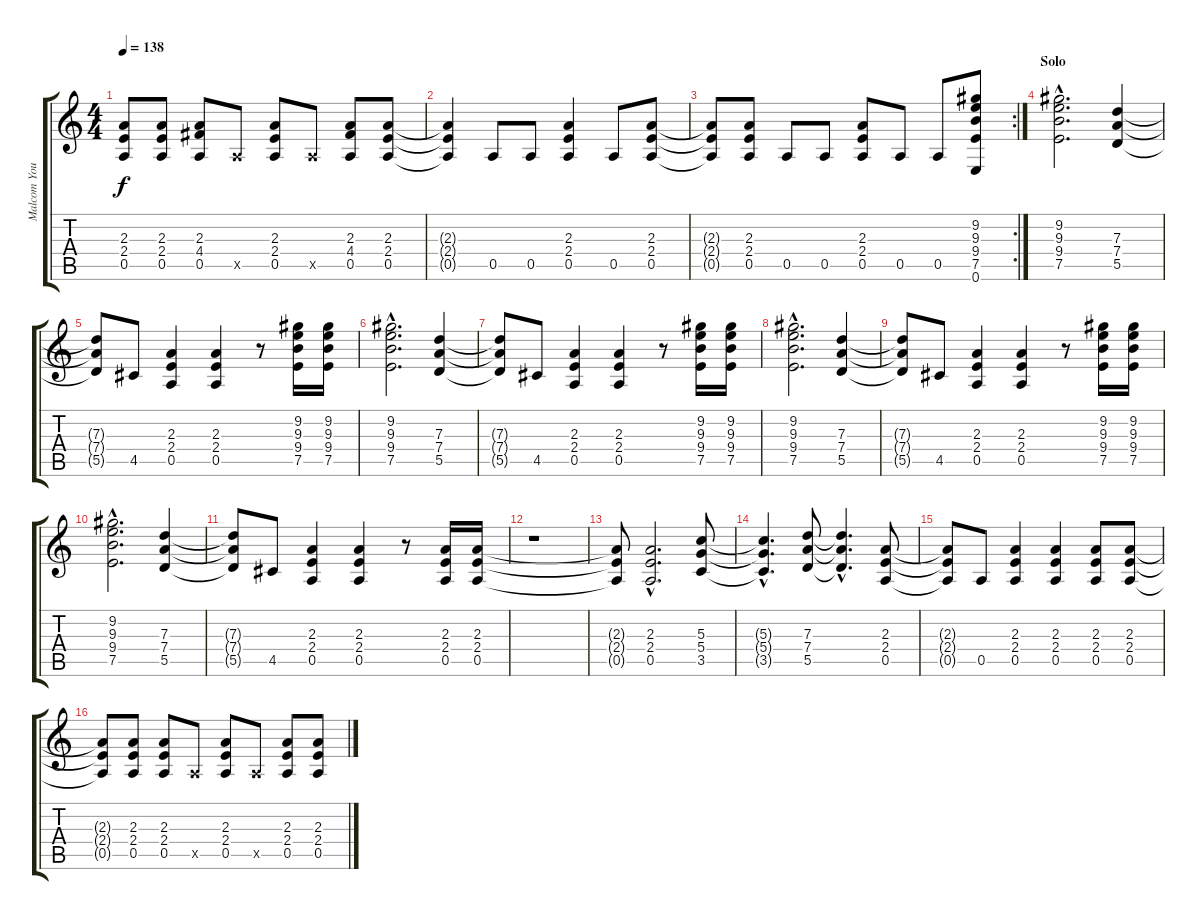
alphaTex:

\track ("Malcom Young" "Malcom You") {instrument overdrivenguitar}
\staff {score tabs}
\tuning (E4 B3 G3 D3 A2 E2) {hide}
\ts (4 4)
\tempo 138
\clef g2
\ks c
(2.3{t} 2.4{t} 0.5{t}).8{dy f} (2.3 2.4 0.5).8 (2.3 4.4 0.5).8 0.5{x}.8 (2.3 2.4 0.5).8 0.5{x}.8 (2.3 4.4 0.5).8 (2.3 2.4 0.5).8 |
(2.3{t} 2.4{t} 0.5{t}).4 0.5.8 0.5.8 (2.3 2.4 0.5).4 0.5.8 (2.3 2.4 0.5).8 |
\rc 2
(2.3{t} 2.4{t} 0.5{t}).8 (2.3 2.4 0.5).8 0.5.8 0.5.8 (2.3 2.4 0.5).8 0.5.8 0.5.8 (9.2 9.3 9.4 7.5 0.6).8 |
\section ("" "Solo")
(9.2{hac} 9.3{hac} 9.4{hac} 7.5{hac}).2{d} (7.3 7.4 5.5).4 |
(7.3{t} 7.4{t} 5.5{t}).8 4.5.8 (2.3 2.4 0.5).4 (2.3 2.4 0.5).4 r.8 (9.2 9.3 9.4 7.5).16 (9.2 9.3 9.4 7.5).16 |
(9.2{hac} 9.3{hac} 9.4{hac} 7.5{hac}).2{d} (7.3 7.4 5.5).4 |
(7.3{t} 7.4{t} 5.5{t}).8 4.5.8 (2.3 2.4 0.5).4 (2.3 2.4 0.5).4 r.8 (9.2 9.3 9.4 7.5).16 (9.2 9.3 9.4 7.5).16 |
(9.2{hac} 9.3{hac} 9.4{hac} 7.5{hac}).2{d} (7.3 7.4 5.5).4 |
(7.3{t} 7.4{t} 5.5{t}).8 4.5.8 (2.3 2.4 0.5).4 (2.3 2.4 0.5).4 r.8 (9.2 9.3 9.4 7.5).16 (9.2 9.3 9.4 7.5).16 |
(9.2{hac} 9.3{hac} 9.4{hac} 7.5{hac}).2{d} (7.3 7.4 5.5).4 |
(7.3{t} 7.4{t} 5.5{t}).8 4.5.8 (2.3 2.4 0.5).4 (2.3 2.4 0.5).4 r.8 (2.3 2.4 0.5).16 (2.3 2.4 0.5).16 |
r.1 |
(2.3{t} 2.4{t} 0.5{t}).8 (2.3{hac} 2.4{hac} 0.5{hac}).2{d} (5.3 5.4 3.5).8 |
(5.3{hac t} 5.4{hac t} 3.5{hac t}).4{d} (7.3 7.4 5.5).8 (7.3{hac t} 7.4{hac t} 5.5{hac t}).4{d} (2.3 2.4 0.5).8 |
(2.3{t} 2.4{t} 0.5{t}).8 0.5.8 (2.3 2.4 0.5).4 (2.3 2.4 0.5).4 (2.3 2.4 0.5).8 (2.3 2.4 0.5).8 |
(2.3{t} 2.4{t} 0.5{t}).8 (2.3 2.4 0.5).8 (2.3 2.4 0.5).8 0.5{x}.8 (2.3 2.4 0.5).8 0.5{x}.8 (2.3 2.4 0.5).8 (2.3 2.4 0.5).8
